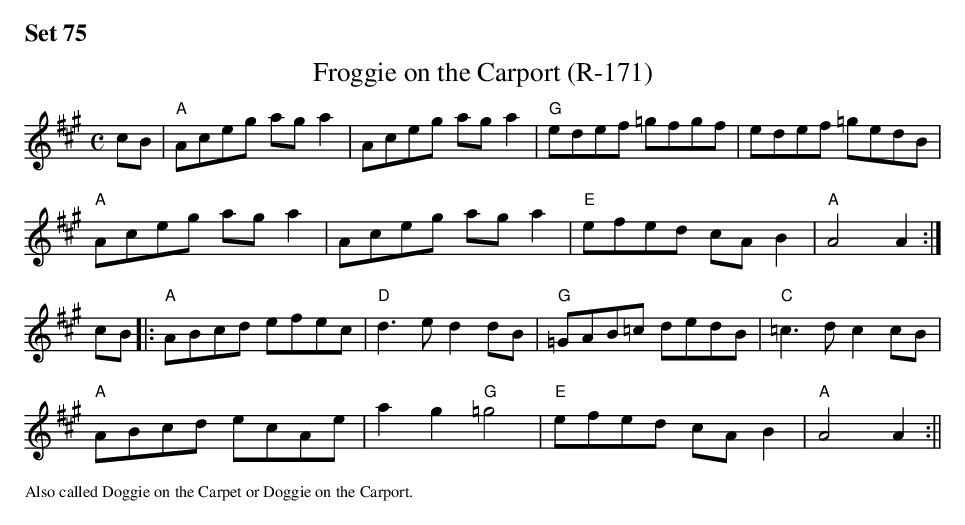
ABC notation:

X:1
T: Froggie on the Carport (R-171)
M: C
L: 1/8
K: A
cB|"A"Aceg aga2|Aceg aga2|"G"edef =gfgf|edef =gedB|
"A"Aceg aga2 |Aceg aga2 |"E"efed cAB2|"A"A4 A2:|
cB|:"A"ABcd efec|"D"d3e d2dB |"G"=GAB=c dedB|"C"=c3d c2cB|
"A"ABcd ecAe|a2g2 "G"=g4 |"E"efed cAB2 |"A"A4 A2:||
